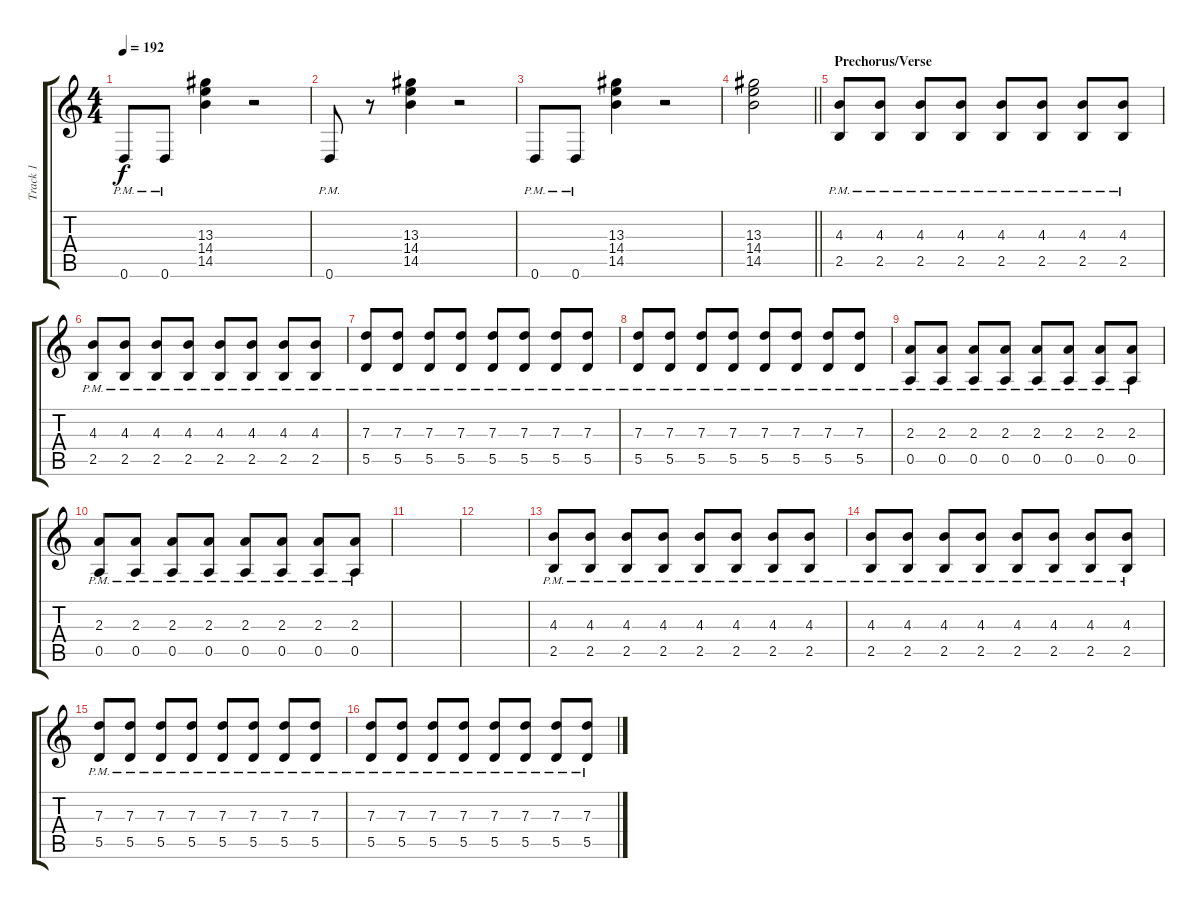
\track ("Track 1" "Track 1") {instrument electricguitarclean}
\staff {score tabs}
\tuning (E4 B3 G3 D3 A2 D2) {hide}
\ts (4 4)
\tempo 192
\clef g2
\ks c
0.6{pm}.8{dy f} 0.6{pm}.8 (13.3 14.4 14.5).4 r.2 |
0.6{pm}.8 r.8 (13.3 14.4 14.5).4 r.2 |
0.6{pm}.8 0.6{pm}.8 (13.3 14.4 14.5).4 r.2 |
\barLineRight lightlight
(13.3 14.4 14.5).2 |
\section ("" "Prechorus/Verse")
(4.3{pm} 2.5{pm}).8 (4.3{pm} 2.5{pm}).8 (4.3{pm} 2.5{pm}).8 (4.3{pm} 2.5{pm}).8 (4.3{pm} 2.5{pm}).8 (4.3{pm} 2.5{pm}).8 (4.3{pm} 2.5{pm}).8 (4.3{pm} 2.5{pm}).8 |
(4.3{pm} 2.5{pm}).8 (4.3{pm} 2.5{pm}).8 (4.3{pm} 2.5{pm}).8 (4.3{pm} 2.5{pm}).8 (4.3{pm} 2.5{pm}).8 (4.3{pm} 2.5{pm}).8 (4.3{pm} 2.5{pm}).8 (4.3{pm} 2.5{pm}).8 |
(7.3{pm} 5.5{pm}).8 (7.3{pm} 5.5{pm}).8 (7.3{pm} 5.5{pm}).8 (7.3{pm} 5.5{pm}).8 (7.3{pm} 5.5{pm}).8 (7.3{pm} 5.5{pm}).8 (7.3{pm} 5.5{pm}).8 (7.3{pm} 5.5{pm}).8 |
(7.3{pm} 5.5{pm}).8 (7.3{pm} 5.5{pm}).8 (7.3{pm} 5.5{pm}).8 (7.3{pm} 5.5{pm}).8 (7.3{pm} 5.5{pm}).8 (7.3{pm} 5.5{pm}).8 (7.3{pm} 5.5{pm}).8 (7.3{pm} 5.5{pm}).8 |
(2.3{pm} 0.5{pm}).8 (2.3{pm} 0.5{pm}).8 (2.3{pm} 0.5{pm}).8 (2.3{pm} 0.5{pm}).8 (2.3{pm} 0.5{pm}).8 (2.3{pm} 0.5{pm}).8 (2.3{pm} 0.5{pm}).8 (2.3{pm} 0.5{pm}).8 |
(2.3{pm} 0.5{pm}).8 (2.3{pm} 0.5{pm}).8 (2.3{pm} 0.5{pm}).8 (2.3{pm} 0.5{pm}).8 (2.3{pm} 0.5{pm}).8 (2.3{pm} 0.5{pm}).8 (2.3{pm} 0.5{pm}).8 (2.3{pm} 0.5{pm}).8 |
|
|
(4.3{pm} 2.5{pm}).8 (4.3{pm} 2.5{pm}).8 (4.3{pm} 2.5{pm}).8 (4.3{pm} 2.5{pm}).8 (4.3{pm} 2.5{pm}).8 (4.3{pm} 2.5{pm}).8 (4.3{pm} 2.5{pm}).8 (4.3{pm} 2.5{pm}).8 |
(4.3{pm} 2.5{pm}).8 (4.3{pm} 2.5{pm}).8 (4.3{pm} 2.5{pm}).8 (4.3{pm} 2.5{pm}).8 (4.3{pm} 2.5{pm}).8 (4.3{pm} 2.5{pm}).8 (4.3{pm} 2.5{pm}).8 (4.3{pm} 2.5{pm}).8 |
(7.3{pm} 5.5{pm}).8 (7.3{pm} 5.5{pm}).8 (7.3{pm} 5.5{pm}).8 (7.3{pm} 5.5{pm}).8 (7.3{pm} 5.5{pm}).8 (7.3{pm} 5.5{pm}).8 (7.3{pm} 5.5{pm}).8 (7.3{pm} 5.5{pm}).8 |
(7.3{pm} 5.5{pm}).8 (7.3{pm} 5.5{pm}).8 (7.3{pm} 5.5{pm}).8 (7.3{pm} 5.5{pm}).8 (7.3{pm} 5.5{pm}).8 (7.3{pm} 5.5{pm}).8 (7.3{pm} 5.5{pm}).8 (7.3{pm} 5.5{pm}).8
